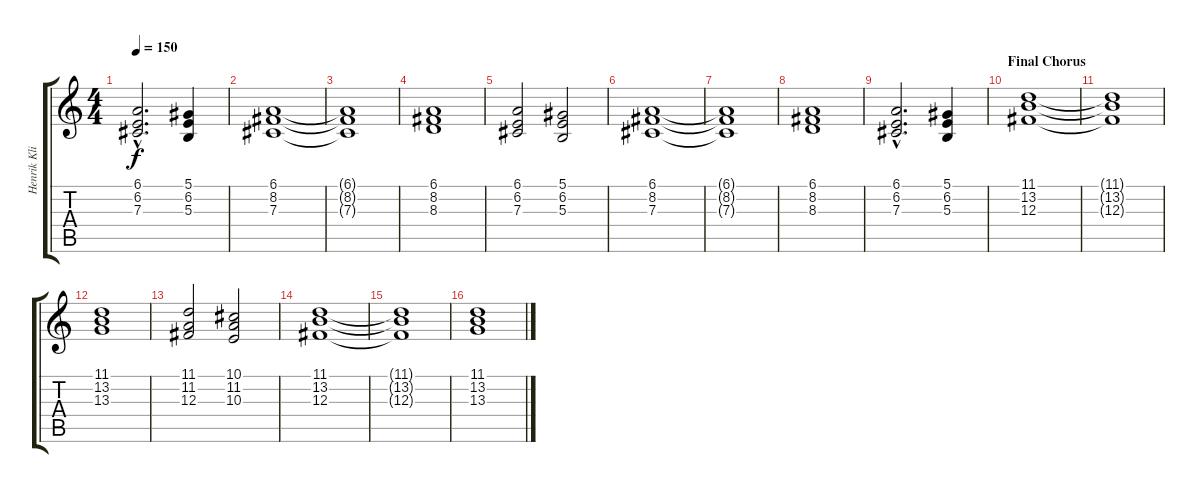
\track ("Henrik Klingenberg - Strings" "Henrik Kli") {instrument stringensemble1}
\staff {score tabs}
\tuning (Eb4 Bb3 Gb3 Db3 Ab2 Eb2) {hide}
\ts (4 4)
\tempo 150
\clef g2
\ks c
(6.1{hac} 6.2{hac} 7.3{hac}).2{d dy f} (5.1 6.2 5.3).4 |
(6.1 8.2 7.3).1 |
(6.1{t} 8.2{t} 7.3{t}).1 |
(6.1 8.2 8.3).1 |
(6.1 6.2 7.3).2 (5.1 6.2 5.3).2 |
(6.1 8.2 7.3).1 |
(6.1{t} 8.2{t} 7.3{t}).1 |
(6.1 8.2 8.3).1 |
(6.1{hac} 6.2{hac} 7.3{hac}).2{d} (5.1 6.2 5.3).4 |
\section ("" "Final Chorus")
(11.1 13.2 12.3).1{volume 11} |
(11.1{t} 13.2{t} 12.3{t}).1 |
(11.1 13.2 13.3).1 |
(11.1 11.2 12.3).2 (10.1 11.2 10.3).2 |
(11.1 13.2 12.3).1 |
(11.1{t} 13.2{t} 12.3{t}).1 |
(11.1 13.2 13.3).1
